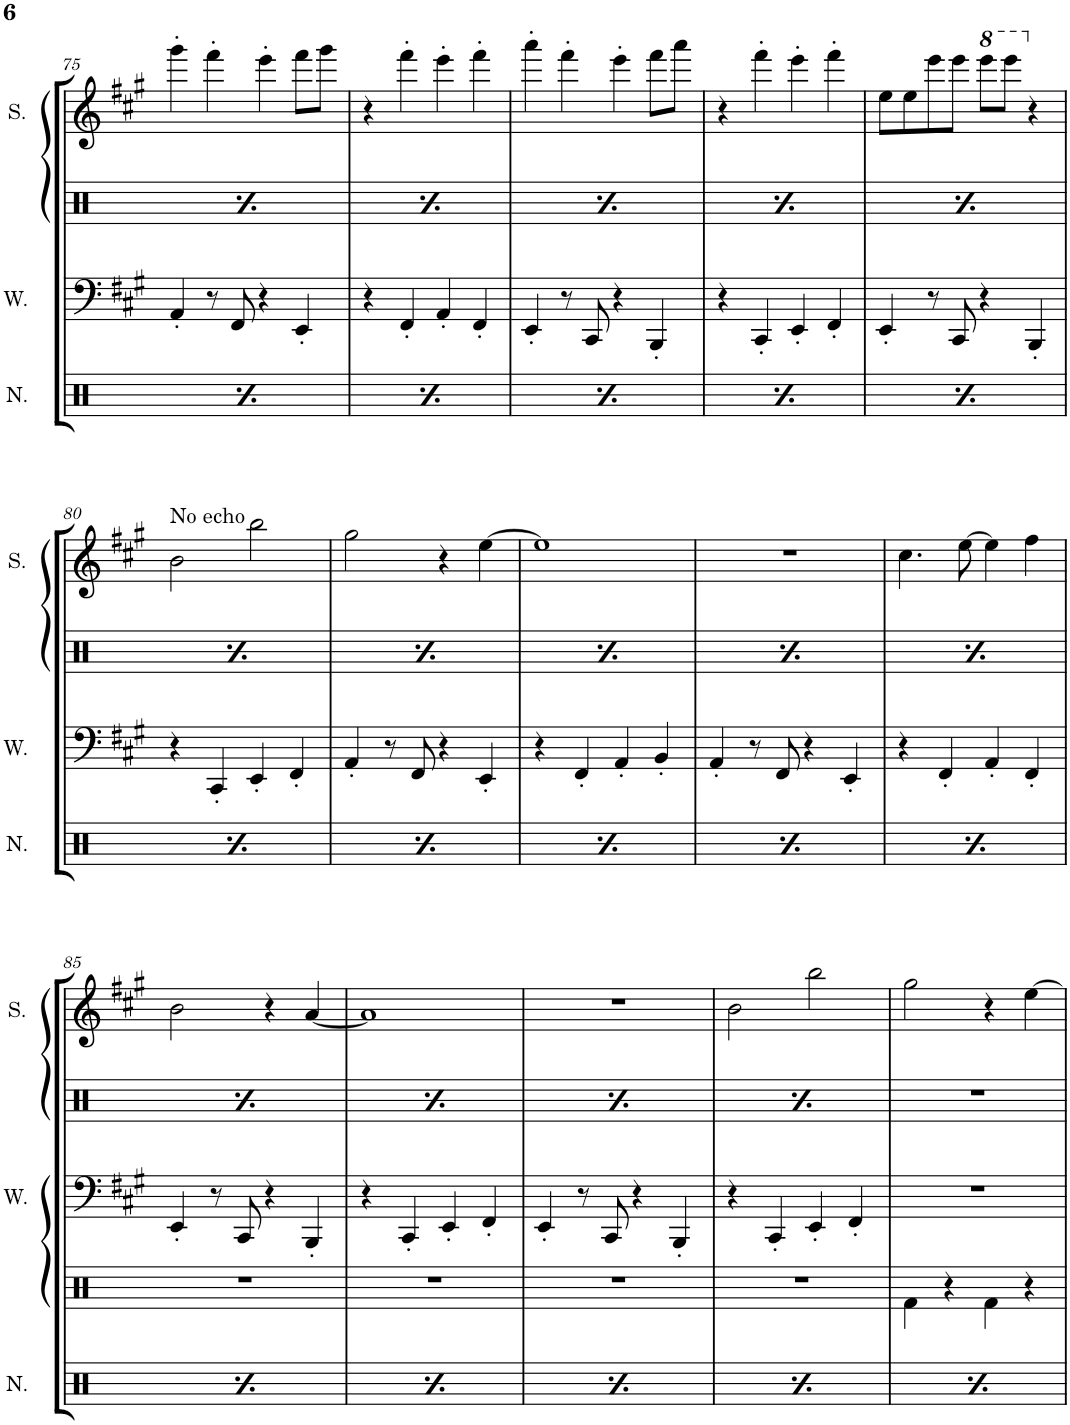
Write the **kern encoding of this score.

**kern	**kern	**kern	**kern	**kern	**kern
*part6	*part5	*part4	*part3	*part2	*part1
*staff6	*staff5	*staff4	*staff3	*staff2	*staff1
*I"Noise	*I"Saw Synthesizer	*I"Wave	*I"Drumset	*I"Square Synthesizer	*I"Square
*I'N.	*	*I'W.	*	*	*I'S.
!!LO:PB:g=z
*clefX	*clefF4	*clefF4	*clefX	*clefG2	*clefG2
*k[]	*k[f#c#g#]	*k[f#c#g#]	*k[]	*k[f#c#g#]	*k[f#c#g#]
*M2/2	*M2/2	*M2/2	*M2/2	*M2/2	*M2/2
*met(c|)	*met(c|)	*met(c|)	*met(c|)	*met(c|)	*met(c|)
=75	=75	=75	=75	=75	=75
8Rgg^/L	8r	4AA'/	4Rf\	8r	4ggg#'\
8Rgg/J	4AA'	.	.	4ggg#'	.
!LO:N:head=diamond	!	!	!	!	!
4Rdd/	.	8r	4r	.	4fff#'\
.	8r	8FF#/	.	4fff#'	.
8Rgg^/L	8FF#	4r	4Rf\	.	4eee'\
8Rgg/J	4r	.	.	4eee'	.
!LO:N:head=diamond	!	!	!	!	!
4Rdd/	.	4EE'/	4r	.	8fff#\L
.	8EE	.	.	8fff#	8ggg#\J
=76	=76	=76	=76	=76	=76
8Rgg^/L	4r	4r	4Rf\	8ggg#	4r
8Rgg/J	.	.	.	4r	.
!LO:N:head=diamond	!	!	!	!	!
4Rdd/	8r	4FF#'/	4r	.	4fff#'\
.	4FF#'	.	.	4fff#'	.
8Rgg^/L	.	4AA'/	4Rf\	.	4eee'\
8Rgg/J	4AA'	.	.	4eee'	.
!LO:N:head=diamond	!	!	!	!	!
4Rdd/	.	4FF#'/	4r	.	4fff#'\
.	8FF#	.	.	8fff#	.
=77	=77	=77	=77	=77	=77
8Rgg^/L	8r	4EE'/	4Rf\	8r	4aaa'\
8Rgg/J	4EE'	.	.	4aaa'	.
!LO:N:head=diamond	!	!	!	!	!
4Rdd/	.	8r	4r	.	4fff#'\
.	8r	8CC#/	.	4fff#'	.
8Rgg^/L	8CC#	4r	4Rf\	.	4eee'\
8Rgg/J	4r	.	.	4eee'	.
!LO:N:head=diamond	!	!	!	!	!
4Rdd/	.	4BBB'/	4r	.	8fff#\L
.	8BBB	.	.	8fff#	8aaa\J
=78	=78	=78	=78	=78	=78
8Rgg^/L	4r	4r	4Rf\	8aaa	4r
8Rgg/J	.	.	.	4r	.
!LO:N:head=diamond	!	!	!	!	!
4Rdd/	8r	4CC#'/	4r	.	4fff#'\
.	4CC#'	.	.	4fff#'	.
8Rgg^/L	.	4EE'/	4Rf\	.	4eee'\
8Rgg/J	4EE'	.	.	4eee'	.
!LO:N:head=diamond	!	!	!	!	!
4Rdd/	.	4FF#'/	4r	.	4fff#'\
.	8FF#	.	.	8fff#	.
=79	=79	=79	=79	=79	=79
8Rgg^/L	8r	4EE'/	4Rf\	8r	8ee\L
8Rgg/J	4EE'	.	.	8ee\L	8ee\
!LO:N:head=diamond	!	!	!	!	!
4Rdd/	.	8r	4r	8ee\	8eee\
.	8r	8CC#/	.	8eee\J	8eee\J
*	*	*	*	*	*8va
8Rgg^/L	8CC#	4r	4Rf\	8eee\L	8eeee\L
*	*	*	*	*8va	*
8Rgg/J	4r	.	.	8eeee\	8eeee\J
!LO:N:head=diamond	!	!	!	!	!
*	*	*	*	*	*X8va
4Rdd/	.	4BBB'/	4r	8eeee\J	4r
*	*	*	*	*X8va	*
.	8BBB	.	.	8r	.
!!LO:LB:g=z
=80	=80	=80	=80	=80	=80
!	!	!	!	!	!LO:TX:a:t=No echo
8Rgg^/L	4r	4r	4Rf\	1r	2b\
8Rgg/J	.	.	.	.	.
!LO:N:head=diamond	!	!	!	!	!
4Rdd/	8r	4CC#'/	4r	.	.
.	4CC#'	.	.	.	.
8Rgg^/L	.	4EE'/	4Rf\	.	2bb\
8Rgg/J	4EE'	.	.	.	.
!LO:N:head=diamond	!	!	!	!	!
4Rdd/	.	4FF#'/	4r	.	.
.	8FF#	.	.	.	.
=81	=81	=81	=81	=81	=81
8Rgg^/L	8r	4AA'/	4Rf\	1r	2gg#\
8Rgg/J	4AA'	.	.	.	.
!LO:N:head=diamond	!	!	!	!	!
4Rdd/	.	8r	4r	.	.
.	8r	8FF#/	.	.	.
8Rgg^/L	8FF#	4r	4Rf\	.	4r
8Rgg/J	4r	.	.	.	.
!LO:N:head=diamond	!	!	!	!	!
4Rdd/	.	4EE'/	4r	.	[4ee\
.	8EE	.	.	.	.
=82	=82	=82	=82	=82	=82
8Rgg^/L	4r	4r	4Rf\	1r	1ee]
8Rgg/J	.	.	.	.	.
!LO:N:head=diamond	!	!	!	!	!
4Rdd/	8r	4FF#'/	4r	.	.
.	4FF#'	.	.	.	.
8Rgg^/L	.	4AA'/	4Rf\	.	.
8Rgg/J	4AA'	.	.	.	.
!LO:N:head=diamond	!	!	!	!	!
4Rdd/	.	4BB'/	4r	.	.
.	8BB	.	.	.	.
=83	=83	=83	=83	=83	=83
8Rgg^/L	8r	4AA'/	4Rf\	1r	1r
8Rgg/J	4AA'	.	.	.	.
!LO:N:head=diamond	!	!	!	!	!
4Rdd/	.	8r	4r	.	.
.	8r	8FF#/	.	.	.
8Rgg^/L	8FF#	4r	4Rf\	.	.
8Rgg/J	4r	.	.	.	.
!LO:N:head=diamond	!	!	!	!	!
4Rdd/	.	4EE'/	4r	.	.
.	8EE	.	.	.	.
=84	=84	=84	=84	=84	=84
8Rgg^/L	4r	4r	4Rf\	1r	4.cc#\
8Rgg/J	.	.	.	.	.
!LO:N:head=diamond	!	!	!	!	!
4Rdd/	8r	4FF#'/	4r	.	.
.	4FF#'	.	.	.	[8ee\
8Rgg^/L	.	4AA'/	4Rf\	.	4ee\]
8Rgg/J	4AA'	.	.	.	.
!LO:N:head=diamond	!	!	!	!	!
4Rdd/	.	4FF#'/	4r	.	4ff#\
.	8FF#	.	.	.	.
!!LO:LB:g=z
=85	=85	=85	=85	=85	=85
8Rgg^/L	8r	4EE'/	4Rf\	1r	2b\
8Rgg/J	4EE'	.	.	.	.
!LO:N:head=diamond	!	!	!	!	!
4Rdd/	.	8r	4r	.	.
.	8r	8CC#/	.	.	.
8Rgg^/L	8CC#	4r	4Rf\	.	4r
8Rgg/J	4r	.	.	.	.
!LO:N:head=diamond	!	!	!	!	!
4Rdd/	.	4BBB'/	4r	.	[4a/
.	8BBB	.	.	.	.
=86	=86	=86	=86	=86	=86
8Rgg^/L	4r	4r	4Rf\	1r	1a]
8Rgg/J	.	.	.	.	.
!LO:N:head=diamond	!	!	!	!	!
4Rdd/	8r	4CC#'/	4r	.	.
.	4CC#'	.	.	.	.
8Rgg^/L	.	4EE'/	4Rf\	.	.
8Rgg/J	4EE'	.	.	.	.
!LO:N:head=diamond	!	!	!	!	!
4Rdd/	.	4FF#'/	4r	.	.
.	8FF#	.	.	.	.
=87	=87	=87	=87	=87	=87
8Rgg^/L	8r	4EE'/	4Rf\	1r	1r
8Rgg/J	4EE'	.	.	.	.
!LO:N:head=diamond	!	!	!	!	!
4Rdd/	.	8r	4r	.	.
.	8r	8CC#/	.	.	.
8Rgg^/L	8CC#	4r	4Rf\	.	.
8Rgg/J	4r	.	.	.	.
!LO:N:head=diamond	!	!	!	!	!
4Rdd/	.	4BBB'/	4r	.	.
.	8BBB	.	.	.	.
=88	=88	=88	=88	=88	=88
8Rgg^/L	4r	4r	4Rf\	1r	2b\
8Rgg/J	.	.	.	.	.
!LO:N:head=diamond	!	!	!	!	!
4Rdd/	8r	4CC#'/	4r	.	.
.	4CC#'	.	.	.	.
8Rgg^/L	.	4EE'/	4Rf\	.	2bb\
8Rgg/J	4EE'	.	.	.	.
!LO:N:head=diamond	!	!	!	!	!
4Rdd/	.	4FF#'/	4r	.	.
.	8FF#	.	.	.	.
=89	=89	=89	=89	=89	=89
8Rgg^/L	1r	1r	1r	1r	2gg#\
8Rgg/J	.	.	.	.	.
!LO:N:head=diamond	!	!	!	!	!
4Rdd/	.	.	.	.	.
8Rgg^/L	.	.	.	.	4r
8Rgg/J	.	.	.	.	.
!LO:N:head=diamond	!	!	!	!	!
4Rdd/	.	.	.	.	[4ee\
=	=	=	=	=	=
*-	*-	*-	*-	*-	*-
